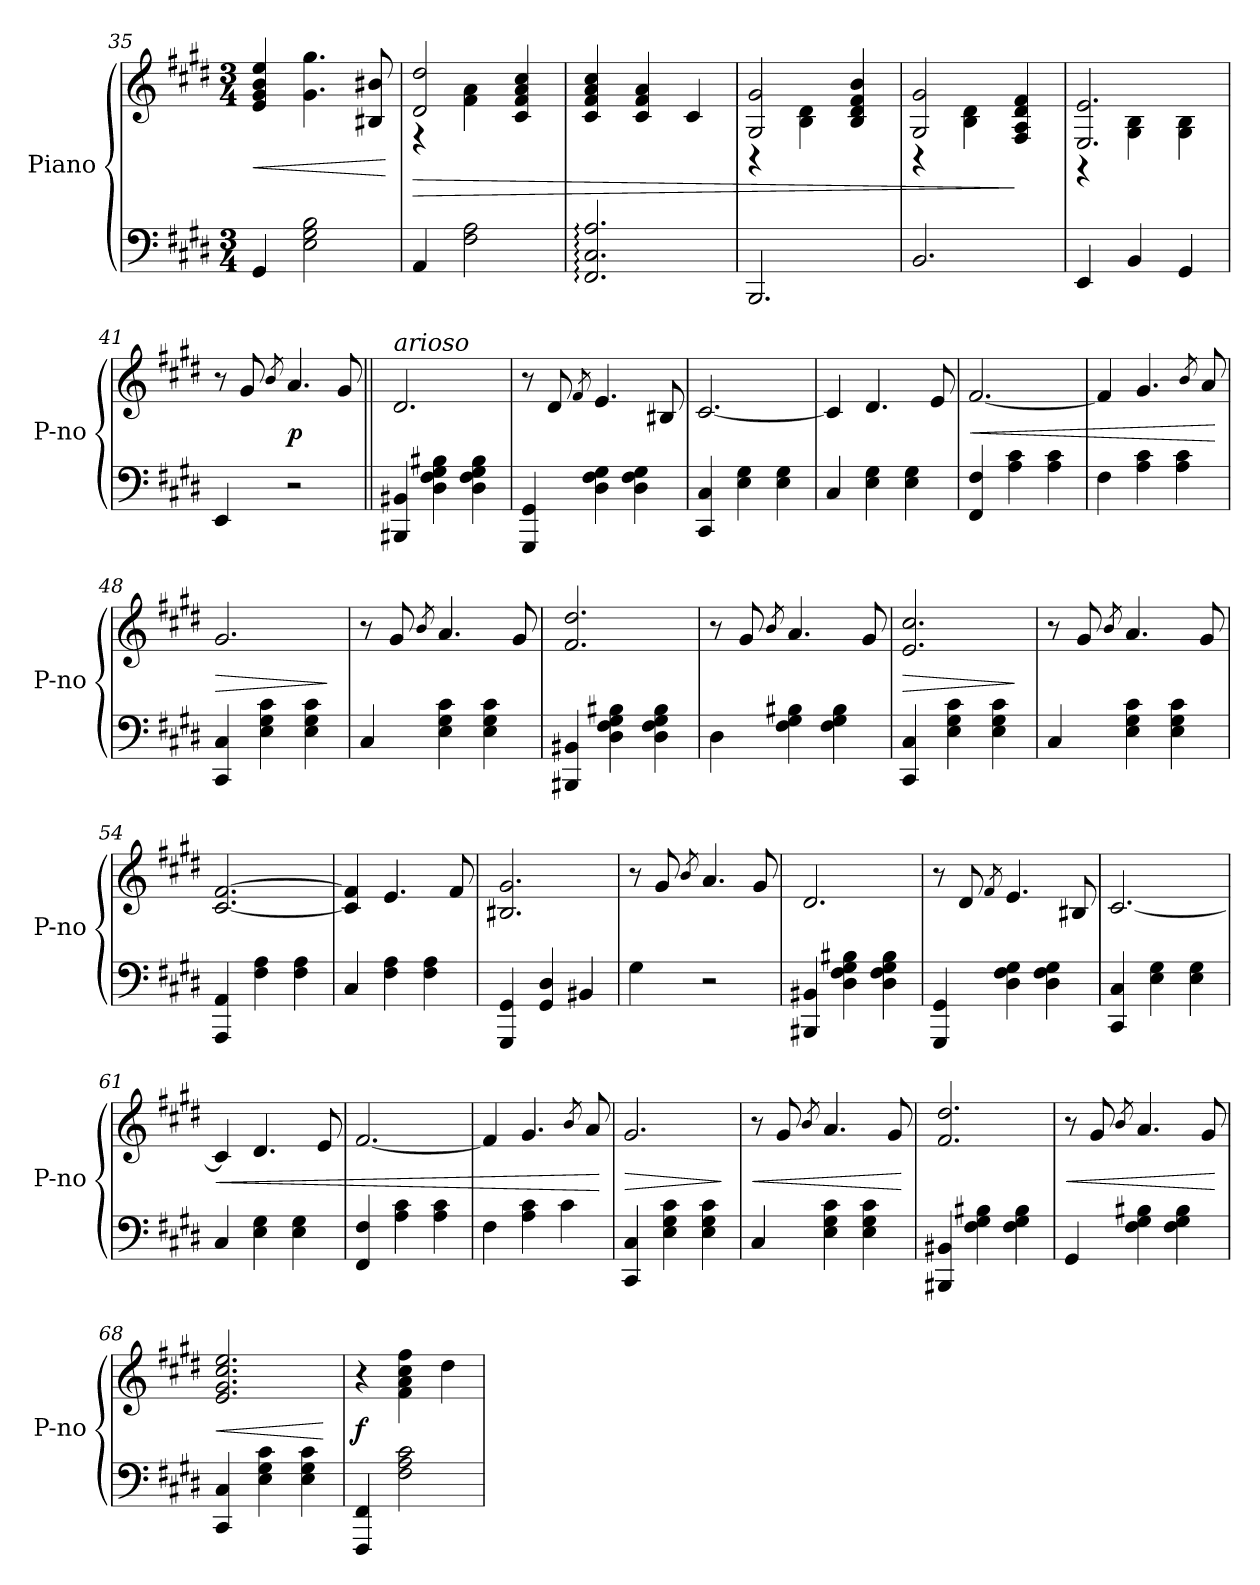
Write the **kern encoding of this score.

**kern	**kern	**dynam
*part1	*part1	*part1
*staff2	*staff1	*staff1/2
*I"Piano	*	*
*I'P-no	*	*
*clefF4	*clefG2	*
*k[f#c#g#d#]	*k[f#c#g#d#]	*
*E:	*E:	*
*M3/4	*M3/4	*
=35	=35	=35
4GG#/	4e/ 4g#/ 4b/ 4ee/	<
2E\ 2G#\ 2B\	4.g#\ 4.gg#\	.
.	8B#X/ 8b#X/	.
.	.	[
=36	=36	=36
*	*^	*
4AA/	2d#/ 2dd#/	4r	>
2F#\ 2A\	.	4f#\ 4a\	.
.	4c#/ 4f#/ 4a/ 4cc#/	4ryy	.
*	*v	*v	*
=37	=37	=37
2.FF#:/ 2.C#:/ 2.A:/	4c#/ 4f#/ 4a/ 4cc#/	.
.	4c#/ 4f#/ 4a/	.
.	4c#/	.
=38	=38	=38
*	*^	*
2.BBB/	2G#/ 2g#/	4r	.
.	.	4B\ 4d#\	.
.	4B/ 4d#/ 4f#/ 4b/	4ryy	.
=39	=39	=39	=39
2.BB/	2G#/ 2g#/	4r	.
.	.	4B\ 4d#\	.
.	4F#/ 4A/ 4d#/ 4f#/	4ryy	]
=40	=40	=40	=40
4EE/	2.E/ 2.e/	4r	.
4BB/	.	4G#\ 4B\	.
4GG#/	.	4G#\ 4B\	.
*	*v	*v	*
=41	=41	=41
4EE/	8r	.
.	8g#/	.
.	8qb/	.
2r	4.a/	p
.	8g#/	.
=42||	=42||	=42||
!	!LO:TX:a:i:t=arioso	!
4BBB#X/ 4BB#X/	2.d#/	.
4D#\ 4F#\ 4G#\ 4B#X\	.	.
4D#\ 4F#\ 4G#\ 4B#\	.	.
=43	=43	=43
4GGG#/ 4GG#/	8r	.
.	8d#/	.
.	8qf#/	.
4D#\ 4F#\ 4G#\	4.e/	.
4D#\ 4F#\ 4G#\	.	.
.	8B#X/	.
=44	=44	=44
4CC#/ 4C#/	[2.c#/	.
4E\ 4G#\	.	.
4E\ 4G#\	.	.
=45	=45	=45
4C#/	4c#/]	.
4E\ 4G#\	4.d#/	.
4E\ 4G#\	.	.
.	8e/	.
=46	=46	=46
4FF#/ 4F#/	[2.f#/	<
4A\ 4c#\	.	.
4A\ 4c#\	.	.
=47	=47	=47
4F#\	4f#/]	.
4A\ 4c#\	4.g#/	.
4A\ 4c#\	.	.
.	8qb/	.
.	8a/	.
.	.	[
=48	=48	=48
4CC#/ 4C#/	2.g#/	>
4E\ 4G#\ 4c#\	.	.
4E\ 4G#\ 4c#\	.	.
.	.	]
=49	=49	=49
4C#/	8r	.
.	8g#/	.
.	8qb/	.
4E\ 4G#\ 4c#\	4.a/	.
4E\ 4G#\ 4c#\	.	.
.	8g#/	.
=50	=50	=50
4BBB#X/ 4BB#X/	2.f#/ 2.dd#/	.
4D#\ 4F#\ 4G#\ 4B#X\	.	.
4D#\ 4F#\ 4G#\ 4B#\	.	.
=51	=51	=51
4D#\	8r	.
.	8g#/	.
.	8qb/	.
4F#\ 4G#\ 4B#X\	4.a/	.
4F#\ 4G#\ 4B#\	.	.
.	8g#/	.
=52	=52	=52
4CC#/ 4C#/	2.e/ 2.cc#/	>
4E\ 4G#\ 4c#\	.	.
4E\ 4G#\ 4c#\	.	.
.	.	]
=53	=53	=53
4C#/	8r	.
.	8g#/	.
.	8qb/	.
4E\ 4G#\ 4c#\	4.a/	.
4E\ 4G#\ 4c#\	.	.
.	8g#/	.
=54	=54	=54
4AAA/ 4AA/	[2.c#/ [2.f#/	.
4F#\ 4A\	.	.
4F#\ 4A\	.	.
=55	=55	=55
4C#/	4c#]/ 4f#]/	.
4F#\ 4A\	4.e/	.
4F#\ 4A\	.	.
.	8f#/	.
=56	=56	=56
4GGG#/ 4GG#/	2.B#X/ 2.g#/	.
4GG#/ 4D#/	.	.
4BB#X/	.	.
=57	=57	=57
4G#\	8r	.
.	8g#/	.
.	8qb/	.
2r	4.a/	.
.	8g#/	.
=58	=58	=58
4BBB#X/ 4BB#X/	2.d#/	.
4D#\ 4F#\ 4G#\ 4B#X\	.	.
4D#\ 4F#\ 4G#\ 4B#\	.	.
=59	=59	=59
4GGG#/ 4GG#/	8r	.
.	8d#/	.
.	8qf#/	.
4D#\ 4F#\ 4G#\	4.e/	.
4D#\ 4F#\ 4G#\	.	.
.	8B#X/	.
=60	=60	=60
4CC#/ 4C#/	[2.c#/	.
4E\ 4G#\	.	.
4E\ 4G#\	.	.
=61	=61	=61
4C#/	4c#/]	<
4E\ 4G#\	4.d#/	.
4E\ 4G#\	.	.
.	8e/	.
=62	=62	=62
4FF#/ 4F#/	[2.f#/	.
4A\ 4c#\	.	.
4A\ 4c#\	.	.
=63	=63	=63
4F#\	4f#/]	.
4A\ 4c#\	4.g#/	.
4c#\	.	.
.	8qb/	.
.	8a/	.
.	.	[
=64	=64	=64
4CC#/ 4C#/	2.g#/	>
4E\ 4G#\ 4c#\	.	.
4E\ 4G#\ 4c#\	.	.
.	.	]
=65	=65	=65
4C#/	8r	<
.	8g#/	.
.	8qb/	.
4E\ 4G#\ 4c#\	4.a/	.
4E\ 4G#\ 4c#\	.	.
.	8g#/	.
.	.	[
=66	=66	=66
4BBB#X/ 4BB#X/	2.f#/ 2.dd#/	.
4F#\ 4G#\ 4B#X\	.	.
4F#\ 4G#\ 4B#\	.	.
=67	=67	=67
4GG#/	8r	<
.	8g#/	.
.	8qb/	.
4F#\ 4G#\ 4B#X\	4.a/	.
4F#\ 4G#\ 4B#\	.	.
.	8g#/	.
.	.	[
=68	=68	=68
4CC#/ 4C#/	2.e/ 2.g#/ 2.cc#/ 2.ee/	<
4E\ 4G#\ 4c#\	.	.
4E\ 4G#\ 4c#\	.	.
.	.	[
=69	=69	=69
4FFF#/ 4FF#/	4r	f
2F#\ 2A\ 2c#\	4f#\ 4a\ 4cc#\ 4ff#\	.
.	4dd#\	.
=	=	=
*-	*-	*-
